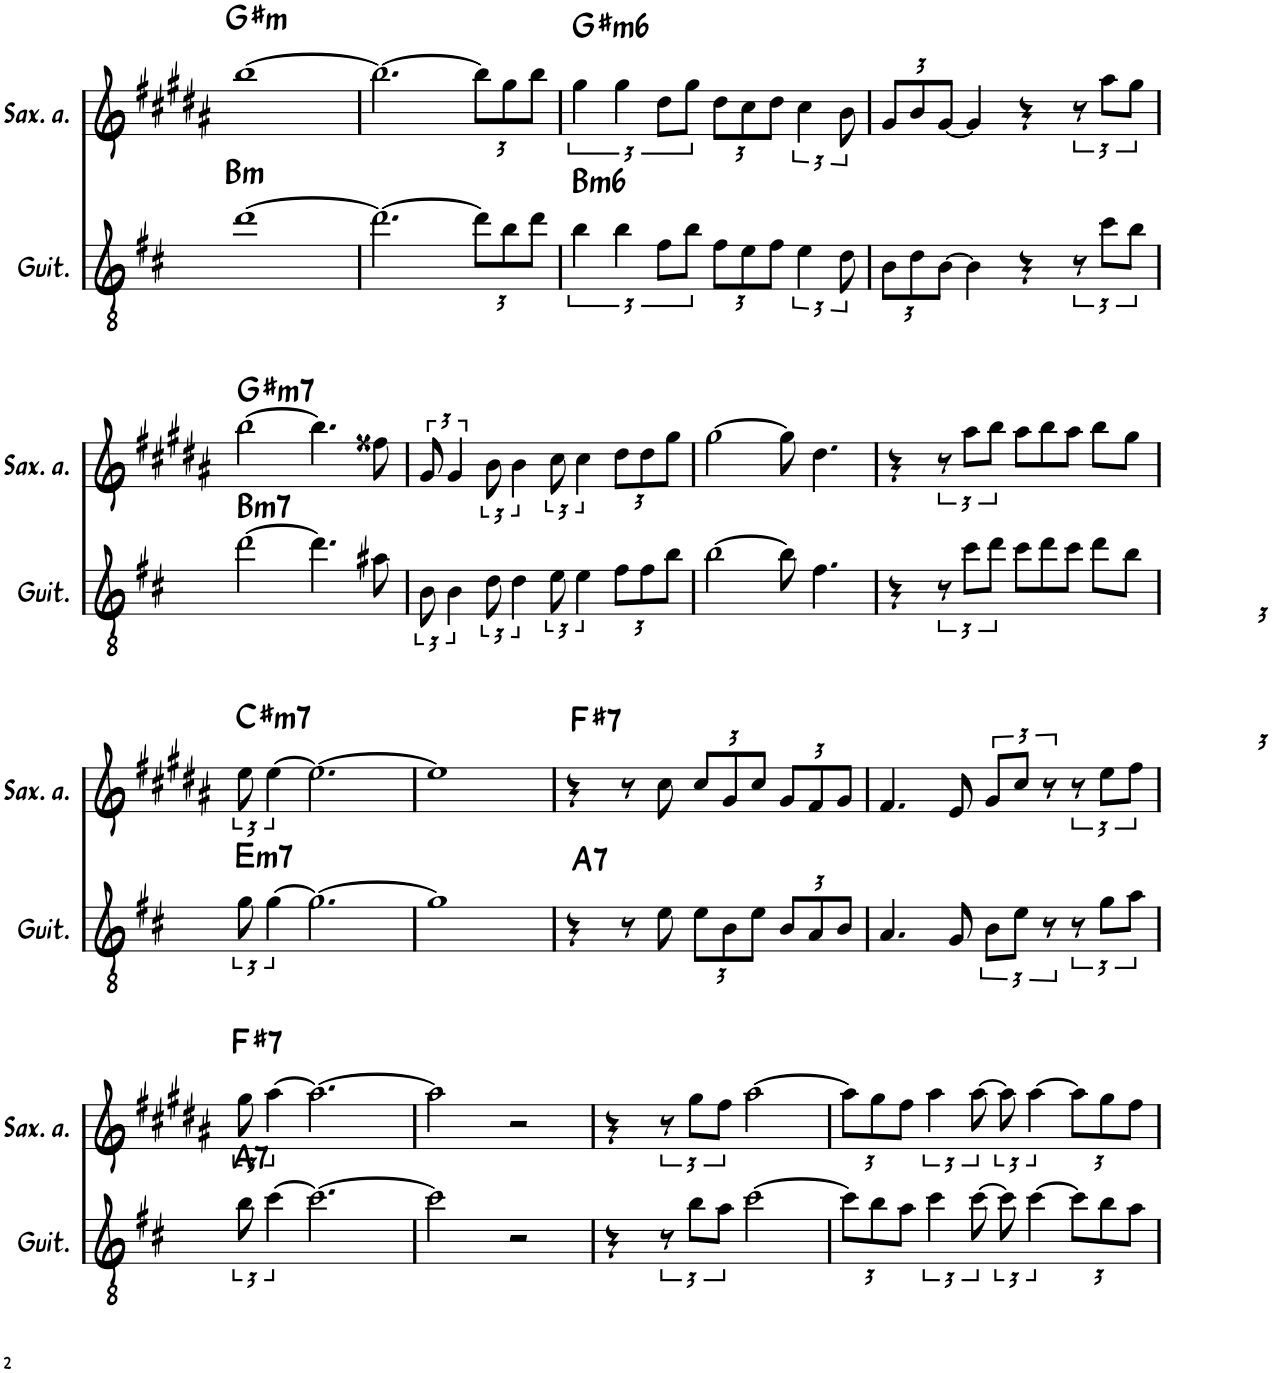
**kern	**harte	**kern	**harte
*part2	*part2	*part1	*part1
*staff2	*	*staff1	*
*I"Guit.	*	*I"Sax. a.	*
*I'Guit.	*	*I'Sax. a.	*
!!LO:PB:g=z
*clefGv2	*	*clefG2	*
*	*	*Trd5c9	*
*k[f#c#]	*	*k[f#c#g#d#a#]	*
*M4/4	*	*M4/4	*
=13	=13	=13	=13
!	!LO:H:kt=m	!	!LO:H:kt=m
[1dd	B:min	[1bb	G#:min
=14	=14	=14	=14
2.dd\_	.	2.bb\_	.
*Xbrackettup	*	*Xbrackettup	*
12dd\L]	.	12bb\L]	.
12b\	.	12gg#\	.
12dd\J	.	12bb\J	.
=15	=15	=15	=15
*brackettup	*	*brackettup	*
!	!LO:H:kt=m6	!	!LO:H:kt=m6
6b\	B:min6	6gg#\	G#:min6
6b\	.	6gg#\	.
12f#\L	.	12dd#\L	.
12b\J	.	12gg#\J	.
*Xbrackettup	*	*Xbrackettup	*
12f#\L	.	12dd#\L	.
12e\	.	12cc#\	.
12f#\J	.	12dd#\J	.
*brackettup	*	*brackettup	*
6e\	.	6cc#\	.
12d\	.	12b\	.
=16	=16	=16	=16
*Xbrackettup	*	*Xbrackettup	*
12B\L	.	12g#/L	.
12d\	.	12b/	.
[12B\J	.	[12g#/J	.
4B\]	.	4g#/]	.
4r	.	4r	.
*brackettup	*	*brackettup	*
12r	.	12r	.
12cc#\L	.	12aa#\L	.
12b\J	.	12gg#\J	.
!!LO:LB:g=z
=17	=17	=17	=17
!	!LO:H:kt=m7	!	!LO:H:kt=m7
[2dd\	B:min7	[2bb\	G#:min7
4.dd\]	.	4.bb\]	.
8a#X\	.	8ff##X\	.
=18	=18	=18	=18
12B\	.	12g#/	.
6B\	.	6g#/	.
12d\	.	12b\	.
6d\	.	6b\	.
12e\	.	12cc#\	.
6e\	.	6cc#\	.
*Xbrackettup	*	*Xbrackettup	*
12f#\L	.	12dd#\L	.
12f#\	.	12dd#\	.
12b\J	.	12gg#\J	.
=19	=19	=19	=19
[2b\	.	[2gg#\	.
8b\]	.	8gg#\]	.
4.f#\	.	4.dd#\	.
=20	=20	=20	=20
4r	.	4r	.
*brackettup	*	*brackettup	*
12r	.	12r	.
12cc#\L	.	12aa#\L	.
12dd\J	.	12bb\J	.
*Xbrackettup	*	*Xbrackettup	*
12cc#\L	.	12aa#\L	.
12dd\	.	12bb\	.
12cc#\J	.	12aa#\J	.
8dd\L	.	8bb\L	.
8b\J	.	8gg#\J	.
!!LO:LB:g=z
=21	=21	=21	=21
*brackettup	*	*brackettup	*
!	!LO:H:kt=m7	!	!LO:H:kt=m7
12g\	E:min7	12ee\	C#:min7
[6g\	.	[6ee\	.
2.g\_	.	2.ee\_	.
=22	=22	=22	=22
1g]	.	1ee]	.
=23	=23	=23	=23
!	!LO:H:kt=7	!	!LO:H:kt=7
4r	A:7	4r	F#:7
8r	.	8r	.
8e\	.	8cc#\	.
*Xbrackettup	*	*Xbrackettup	*
12e\L	.	12cc#/L	.
12B\	.	12g#/	.
12e\J	.	12cc#/J	.
12B/L	.	12g#/L	.
12A/	.	12f#/	.
12B/J	.	12g#/J	.
=24	=24	=24	=24
4.A/	.	4.f#/	.
8G/	.	8e/	.
*brackettup	*	*brackettup	*
12B\L	.	12g#/L	.
12e\J	.	12cc#/J	.
12r	.	12r	.
12r	.	12r	.
12g\L	.	12ee\L	.
12a\J	.	12ff#\J	.
!!LO:LB:g=z
=25	=25	=25	=25
!	!LO:H:kt=7	!	!LO:H:kt=7
12b\	A:7	12gg#\	F#:7
[6cc#\	.	[6aa#\	.
2.cc#\_	.	2.aa#\_	.
=26	=26	=26	=26
2cc#\]	.	2aa#\]	.
2r	.	2r	.
=27	=27	=27	=27
4r	.	4r	.
12r	.	12r	.
12b\L	.	12gg#\L	.
12a\J	.	12ff#\J	.
[2cc#\	.	[2aa#\	.
=28	=28	=28	=28
*Xbrackettup	*	*Xbrackettup	*
12cc#\L]	.	12aa#\L]	.
12b\	.	12gg#\	.
12a\J	.	12ff#\J	.
*brackettup	*	*brackettup	*
6cc#\	.	6aa#\	.
[12cc#\	.	[12aa#\	.
12cc#\]	.	12aa#\]	.
[6cc#\	.	[6aa#\	.
*Xbrackettup	*	*Xbrackettup	*
12cc#\L]	.	12aa#\L]	.
12b\	.	12gg#\	.
12a\J	.	12ff#\J	.
=	=	=	=
*-	*-	*-	*-
